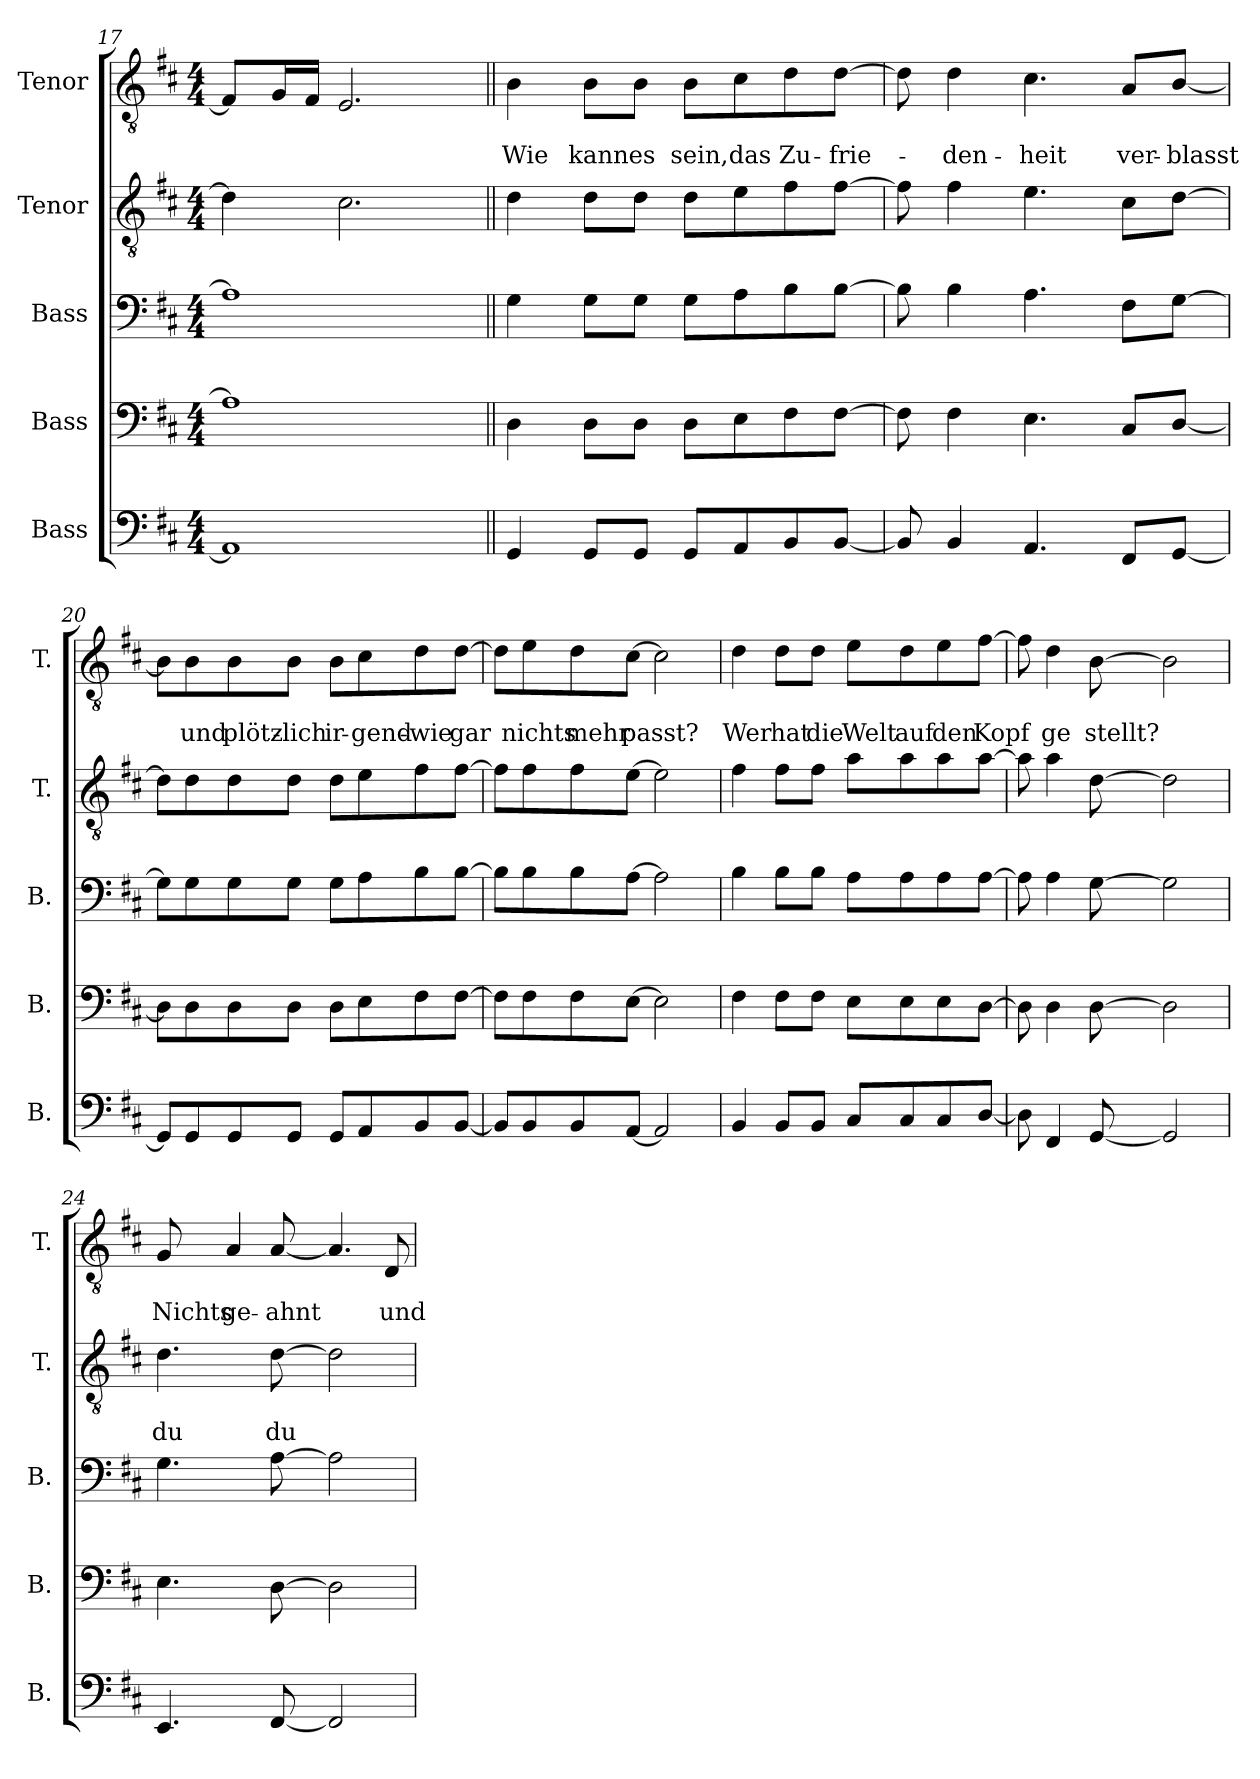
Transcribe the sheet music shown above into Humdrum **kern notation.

**kern	**kern	**kern	**kern	**text	**text	**kern	**text	**text
*part5	*part4	*part3	*part2	*part2	*part2	*part1	*part1	*part1
*staff5	*staff4	*staff3	*staff2	*staff2	*staff2	*staff1	*staff1	*staff1
*I"Bass	*I"Bass	*I"Bass	*I"Tenor	*	*	*I"Tenor	*	*
*I'B.	*I'B.	*I'B.	*I'T.	*	*	*I'T.	*	*
*clefF4	*clefF4	*clefF4	*clefGv2	*	*	*clefGv2	*	*
*k[f#c#]	*k[f#c#]	*k[f#c#]	*k[f#c#]	*	*	*k[f#c#]	*	*
*M4/4	*M4/4	*M4/4	*M4/4	*	*	*M4/4	*	*
=17	=17	=17	=17	=17	=17	=17	=17	=17
1AA]	1A]	1A]	4d\]	.	.	8F#/L]	.	.
.	.	.	.	.	.	16G/L	.	.
.	.	.	.	.	.	16F#/JJ	.	.
.	.	.	2.c#\	.	.	2.E/	.	.
=18||	=18||	=18||	=18||	=18||	=18||	=18||	=18||	=18||
!	!	!	!	!	!	!	!	!LO:LY:b
4GG/	4D\	4G\	4d\	.	.	4B\	.	Wie
!	!	!	!	!	!	!	!	!LO:LY:b
8GG/L	8D\L	8G\L	8d\L	.	.	8B\L	.	kann
!	!	!	!	!	!	!	!	!LO:LY:b
8GG/J	8D\J	8G\J	8d\J	.	.	8B\J	.	es
!	!	!	!	!	!	!	!	!LO:LY:b
8GG/L	8D\L	8G\L	8d\L	.	.	8B\L	.	sein,
!	!	!	!	!	!	!	!	!LO:LY:b
8AA/	8E\	8A\	8e\	.	.	8c#\	.	das
!	!	!	!	!	!	!	!	!LO:LY:b
8BB/	8F#\	8B\	8f#\	.	.	8d\	.	Zu-
!	!	!	!	!	!	!	!	!LO:LY:b
[8BB/J	[8F#\J	[8B\J	[8f#\J	.	.	[8d\J	.	-frie-
=19	=19	=19	=19	=19	=19	=19	=19	=19
8BB/]	8F#\]	8B\]	8f#\]	.	.	8d\]	.	.
!	!	!	!	!	!	!	!	!LO:LY:b
4BB/	4F#\	4B\	4f#\	.	.	4d\	.	-den-
!	!	!	!	!	!	!	!	!LO:LY:b
4.AA/	4.E\	4.A\	4.e\	.	.	4.c#\	.	-heit
!	!	!	!	!	!	!	!	!LO:LY:b
8FF#/L	8C#/L	8F#\L	8c#\L	.	.	8A/L	.	ver-
!	!	!	!	!	!	!	!	!LO:LY:b
[8GG/J	[8D/J	[8G\J	[8d\J	.	.	[8B/J	.	-blasst
=20	=20	=20	=20	=20	=20	=20	=20	=20
8GG/L]	8D\L]	8G\L]	8d\L]	.	.	8B\L]	.	.
!	!	!	!	!	!	!	!	!LO:LY:b
8GG/	8D\	8G\	8d\	.	.	8B\	.	und
!	!	!	!	!	!	!	!	!LO:LY:b
8GG/	8D\	8G\	8d\	.	.	8B\	.	plötz-
!	!	!	!	!	!	!	!	!LO:LY:b
8GG/J	8D\J	8G\J	8d\J	.	.	8B\J	.	-lich
!	!	!	!	!	!	!	!	!LO:LY:b
8GG/L	8D\L	8G\L	8d\L	.	.	8B\L	.	ir-
!	!	!	!	!	!	!	!	!LO:LY:b
8AA/	8E\	8A\	8e\	.	.	8c#\	.	-gend-
!	!	!	!	!	!	!	!	!LO:LY:b
8BB/	8F#\	8B\	8f#\	.	.	8d\	.	-wie
!	!	!	!	!	!	!	!	!LO:LY:b
[8BB/J	[8F#\J	[8B\J	[8f#\J	.	.	[8d\J	.	gar
=21	=21	=21	=21	=21	=21	=21	=21	=21
8BB/L]	8F#\L]	8B\L]	8f#\L]	.	.	8d\L]	.	.
!	!	!	!	!	!	!	!	!LO:LY:b
8BB/	8F#\	8B\	8f#\	.	.	8e\	.	nichts
!	!	!	!	!	!	!	!	!LO:LY:b
8BB/	8F#\	8B\	8f#\	.	.	8d\	.	mehr
!	!	!	!	!	!	!	!	!LO:LY:b
[8AA/J	[8E\J	[8A\J	[8e\J	.	.	[8c#\J	.	passt?
2AA/]	2E\]	2A\]	2e\]	.	.	2c#\]	.	.
=22	=22	=22	=22	=22	=22	=22	=22	=22
!	!	!	!	!	!	!	!	!LO:LY:b
4BB/	4F#\	4B\	4f#\	.	.	4d\	.	Wer
!	!	!	!	!	!	!	!	!LO:LY:b
8BB/L	8F#\L	8B\L	8f#\L	.	.	8d\L	.	hat
!	!	!	!	!	!	!	!	!LO:LY:b
8BB/J	8F#\J	8B\J	8f#\J	.	.	8d\J	.	die
!	!	!	!	!	!	!	!	!LO:LY:b
8C#/L	8E\L	8A\L	8a\L	.	.	8e\L	.	Welt
!	!	!	!	!	!	!	!	!LO:LY:b
8C#/	8E\	8A\	8a\	.	.	8d\	.	auf
!	!	!	!	!	!	!	!	!LO:LY:b
8C#/	8E\	8A\	8a\	.	.	8e\	.	den
!	!	!	!	!	!	!	!	!LO:LY:b
[8D/J	[8D\J	[8A\J	[8a\J	.	.	[8f#\J	.	Kopf
=23	=23	=23	=23	=23	=23	=23	=23	=23
8D\]	8D\]	8A\]	8a\]	.	.	8f#\]	.	.
!	!	!	!	!	!	!	!	!LO:LY:b
4FF#/	4D\	4A\	4a\	.	.	4d\	.	ge
!	!	!	!	!	!	!	!	!LO:LY:b
[8GG/	[8D\	[8G\	[8d\	.	.	[8B\	.	stellt?
2GG/]	2D\]	2G\]	2d\]	.	.	2B\]	.	.
=24	=24	=24	=24	=24	=24	=24	=24	=24
!	!	!	!	!	!LO:LY:b	!	!	!LO:LY:b
4.EE/	4.E\	4.G\	4.d\	.	du	8G/	.	Nichts
!	!	!	!	!	!	!	!	!LO:LY:b
.	.	.	.	.	.	4A/	.	ge-
!	!	!	!	!	!LO:LY:b	!	!	!LO:LY:b
[8FF#/	[8D\	[8A\	[8d\	.	du	[8A/	.	-ahnt
2FF#/]	2D\]	2A\]	2d\]	.	.	4.A/]	.	.
!	!	!	!	!	!	!	!	!LO:LY:b
.	.	.	.	.	.	8D/	.	und
=	=	=	=	=	=	=	=	=
*-	*-	*-	*-	*-	*-	*-	*-	*-
